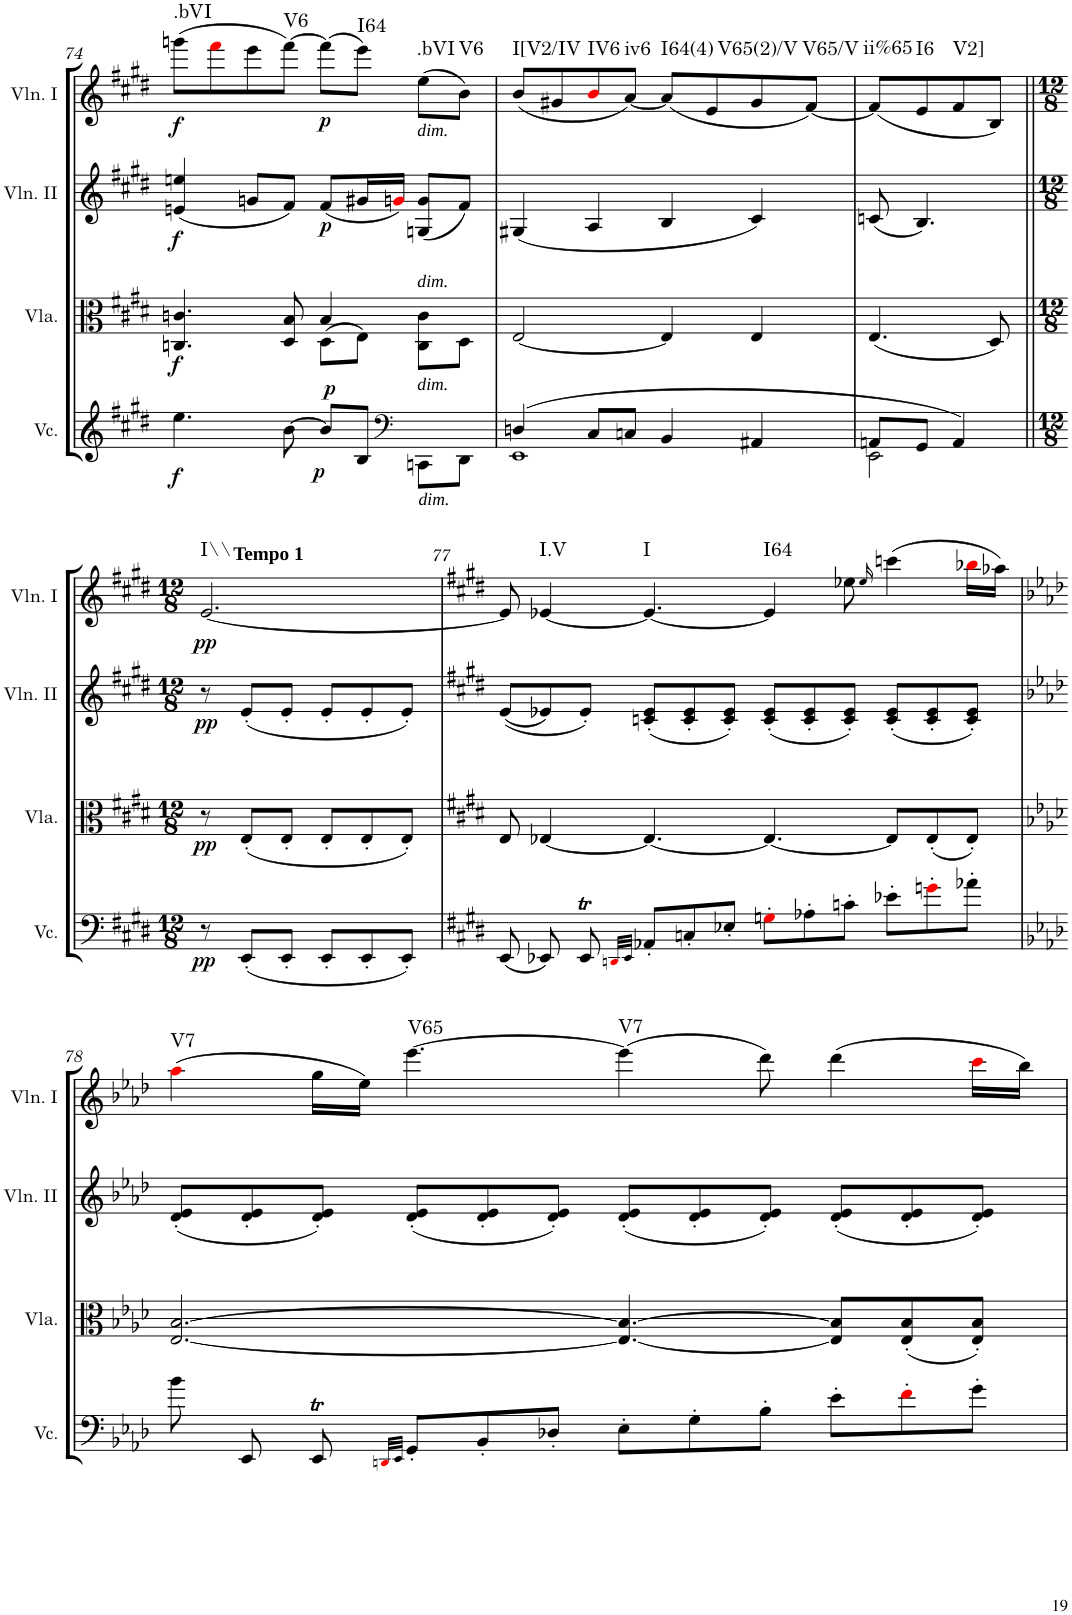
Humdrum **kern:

**kern	**dynam	**kern	**dynam	**kern	**dynam	**kern	**dynam	**harte
*part4	*part4	*part3	*part3	*part2	*part2	*part1	*part1	*part1
*staff4	*staff4	*staff3	*staff3	*staff2	*staff2	*staff1	*staff1	*
*I"Violoncello	*	*I"Viola	*	*I"Violin II	*	*I"Violin I	*	*
*I'Vc.	*	*I'Vla.	*	*I'Vln. II	*	*I'Vln. I	*	*
!!LO:PB:g=z
*clefC4	*	*clefC3	*	*clefG2	*	*clefG2	*	*
*k[f#c#g#d#]	*	*k[f#c#g#d#]	*	*k[f#c#g#d#]	*	*k[f#c#g#d#]	*	*
*E:	*	*E:	*	*E:	*	*E:	*	*
*M2/2	*	*M2/2	*	*M2/2	*	*M2/2	*	*
*met(c|)	*	*met(c|)	*	*met(c|)	*	*met(c|)	*	*
=74	=74	=74	=74	=74	=74	=74	=74	=74
*	*	*^	*	*	*	*	*	*
!	!LO:DY:b	!	!	!LO:DY:b	!	!LO:DY:b	!	!LO:DY:b	!LO:H:kt=.bVI
4.ee\	f	4.Cn/ 4.cn/	2ryy	f	(4en/ 4een/	f	(8gggn\L	f	N
.	.	.	.	.	.	.	8fff#i\	.	.
.	.	.	.	.	8gn/L	.	8eee\	.	.
!	!	!	!	!	!	!	!	!	!LO:H:kt=V6
[8b\	.	8D#/ 8B/	.	.	8f#/J)	.	[8fff#\J)	.	N
!	!LO:DY:b	!	!	!	!	!	!	!	!
!	!LO:DY:n=1:a	!	!	!	!	!LO:DY:b	!	!LO:DY:b	!
8b/L]	p p	4B/	(>8D#\L	.	(8f#/L	p	(8fff#\L]	p	.
!	!	!	!	!	!	!	!	!	!LO:H:kt=I64
8B/J	.	.	8E\J)	.	16g#X/L	.	8eee\J)	.	N
*clefF4	*	*	*	*	*	*	*	*	*
.	.	.	.	.	16gni/JJ)	.	.	.	.
!	!	!	!	!	!	!	!LO:TX:b:i:t=dim.	!	!
!	!	!LO:TX:a:i:t=dim.	!	!	!	!	!	!	!
!LO:TX:b:i:t=dim.	!	!	!	!	!	!	!	!	!
!LO:TX:a:i:t=dim.	!	!	!	!	!	!	!	!	!LO:H:kt=.bVI
8CCn\L	.	8C\ 8c\L	4ryy	.	(8Gn/ 8g/L	.	(8ee\L	.	N
!	!	!	!	!	!	!	!	!	!LO:H:kt=V6
8DD#\J	.	8D#\J	.	.	8f#/J)	.	8b\J)	.	N
*	*	*v	*v	*	*	*	*	*	*
=75	=75	=75	=75	=75	=75	=75	=75	=75
*^	*	*	*	*	*	*	*	*
!	!	!	!	!	!	!	!	!	!LO:H:kt=I[V2/IV
(4Dn/	1EE	.	[2E/	.	(4G#X/	.	(8b/L	.	N
.	.	.	.	.	.	.	8g#X/	.	.
!	!	!	!	!	!	!	!	!	!LO:H:kt=IV6
8C#/L	.	.	.	.	4A/	.	8bi/	.	N
!	!	!	!	!	!	!	!	!	!LO:H:kt=iv6
8Cn/J	.	.	.	.	.	.	[8a/J)	.	N
!	!	!	!	!	!	!	!	!	!LO:H:kt=I64(4)
4BB/	.	.	4E/]	.	4B/	.	(8a/L]	.	N
.	.	.	.	.	.	.	8e/	.	.
!	!	!	!	!	!	!	!	!	!LO:H:kt=V65(2)/V
4AA#X/	.	.	4E/	.	4c#/)	.	8g#/	.	N
!	!	!	!	!	!	!	!	!	!LO:H:kt=V65/V
.	.	.	.	.	.	.	[8f#/J)	.	N
=76	=76	=76	=76	=76	=76	=76	=76	=76	=76
!	!	!	!	!	!	!	!	!	!LO:H:kt=ii%65
8AAn/L	2EE\	.	(4.E/	.	(8cn/	.	(8f#/L]	.	N
!	!	!	!	!	!	!	!	!	!LO:H:kt=I6
8GG#/J	.	.	.	.	4.B/)	.	8e/	.	N
!	!	!	!	!	!	!	!	!	!LO:H:kt=V2]
4AA/)	.	.	.	.	.	.	8f#/	.	N
.	.	.	8D#/)	.	.	.	8B/J)	.	.
*v	*v	*	*	*	*	*	*	*	*
!!LO:LB:g=z
=76X3||	=76X3||	=76X3||	=76X3||	=76X3||	=76X3||	=76X3||	=76X3||	=76X3||
*M12/8	*	*M12/8	*	*M12/8	*	*M12/8	*	*
!	!	!	!	!	!	!LO:TX:a:B:t=Tempo 1	!	!
!	!LO:DY:b	!	!LO:DY:b	!	!LO:DY:b	!	!LO:DY:b	!LO:H:kt=I\\
8r	pp	8r	pp	8r	pp	[2.e/	pp	N
(8EE'/L	.	(8E'/L	.	(8e'/L	.	.	.	.
8EE'/J	.	8E'/J	.	8e'/J	.	.	.	.
8EE'/L	.	8E'/L	.	8e'/L	.	.	.	.
8EE'/	.	8E'/	.	8e'/	.	.	.	.
8EE'/J)	.	8E'/J)	.	8e'/J)	.	.	.	.
=77	=77	=77	=77	=77	=77	=77	=77	=77
*k[f#c#g#d#]	*	*k[f#c#g#d#]	*	*k[f#c#g#d#]	*	*k[f#c#g#d#]	*	*
*E:	*	*E:	*	*E:	*	*E:	*	*
(8EE/	.	8E/	.	((8e/L	.	8e/]	.	.
!	!	!	!	!	!	!	!	!LO:H:kt=I.V
8EE-X/)	.	[4E-X/	.	8e-X/)	.	[4e-X/	.	N
8EE-T/	.	.	.	8e-'/J)	.	.	.	.
32qDDni/LLL	.	.	.	.	.	.	.	.
32qEE-/JJJ	.	.	.	.	.	.	.	.
!	!	!	!	!	!	!	!	!LO:H:kt=I
8AA-X'/L	.	4.E-/_	.	(8cn/' 8e-/'L	.	4.e-/_	.	N
8Cn'/	.	.	.	8c/' 8e-/'	.	.	.	.
8E-X'/J	.	.	.	8c/' 8e-/'J)	.	.	.	.
!	!	!	!	!	!	!	!	!LO:H:kt=I64
8Gn'i\L	.	4.E-/_	.	(8c/' 8e-/'L	.	4e-/]	.	N
8A-X'\	.	.	.	8c/' 8e-/'	.	.	.	.
8cn'\J	.	.	.	8c/' 8e-/'J)	.	8ee-X\	.	.
.	.	.	.	.	.	16qee-/	.	.
8e-X'\L	.	8E-/L]	.	(8c/' 8e-/'L	.	(4cccn\	.	.
8gn'i\	.	(8E-'/	.	8c/' 8e-/'	.	.	.	.
8a-X'\J	.	8E-'/J)	.	8c/' 8e-/'J)	.	16bb-Xi\LL	.	.
.	.	.	.	.	.	16aa-X\JJ)	.	.
!!LO:LB:g=z
=78	=78	=78	=78	=78	=78	=78	=78	=78
*k[b-e-a-d-]	*	*k[b-e-a-d-]	*	*k[b-e-a-d-]	*	*k[b-e-a-d-]	*	*
!	!	!	!	!	!	!	!	!LO:H:kt=V7
8b-\	.	[2.E-/ [2.B-/	.	(8d-/' 8e-/'L	.	(4aa-i\	.	N
8EE-/	.	.	.	8d-/' 8e-/'	.	.	.	.
8EE-T/	.	.	.	8d-/' 8e-/'J)	.	16gg\LL	.	.
.	.	.	.	.	.	16ee-\JJ)	.	.
32qDDni/LLL	.	.	.	.	.	.	.	.
32qEE-/JJJ	.	.	.	.	.	.	.	.
!	!	!	!	!	!	!	!	!LO:H:kt=V65
8GG'/L	.	.	.	(8d-/' 8e-/'L	.	[4.eee-\	.	N
8BB-'/	.	.	.	8d-/' 8e-/'	.	.	.	.
8D-X'/J	.	.	.	8d-/' 8e-/'J)	.	.	.	.
!	!	!	!	!	!	!	!	!LO:H:kt=V7
8E-'\L	.	4.E-/_ 4.B-/_	.	(8d-/' 8e-/'L	.	(4eee-\]	.	N
8G'\	.	.	.	8d-/' 8e-/'	.	.	.	.
8B-'\J	.	.	.	8d-/' 8e-/'J)	.	8ddd-\)	.	.
8e-'\L	.	8E-/] 8B-/]L	.	(8d-/' 8e-/'L	.	(4ddd-\	.	.
8f'i\	.	(8E-/' 8B-/'	.	8d-/' 8e-/'	.	.	.	.
8g'\J	.	8E-/' 8B-/'J)	.	8d-/' 8e-/'J)	.	16ccci\LL	.	.
.	.	.	.	.	.	16bb-\JJ)	.	.
=	=	=	=	=	=	=	=	=
*-	*-	*-	*-	*-	*-	*-	*-	*-
